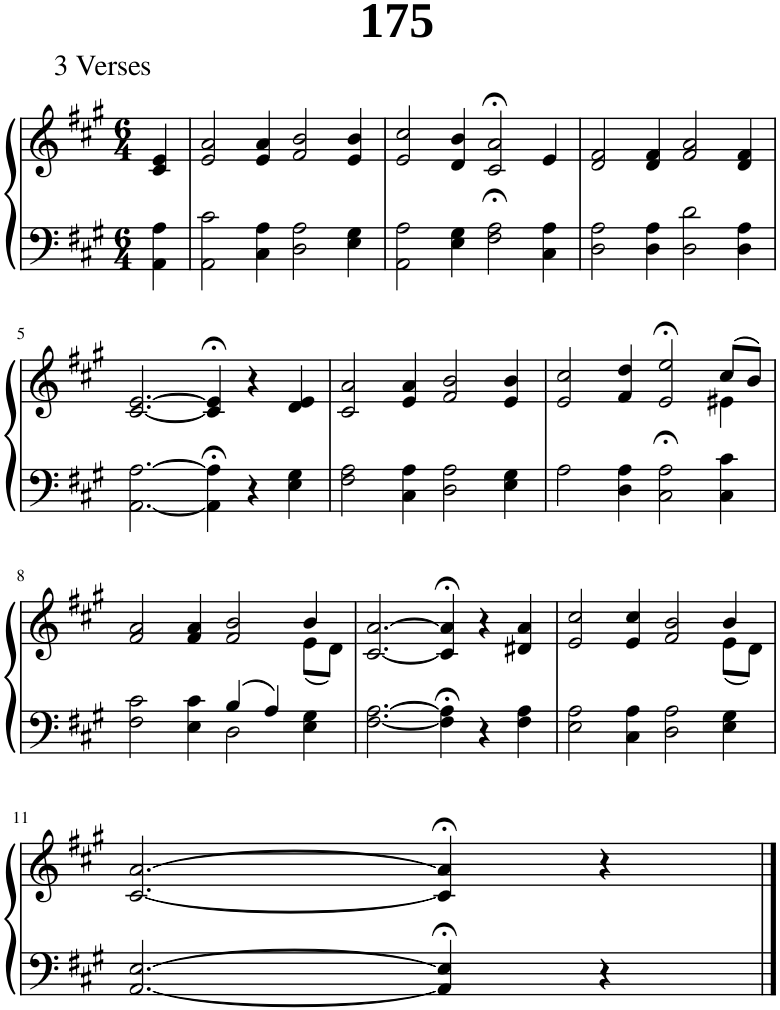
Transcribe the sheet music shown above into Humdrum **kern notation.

**kern	**kern
*part1	*part1
*staff2	*staff1
*I"Piano	*
*I'Pno.	*
*clefF4	*clefG2
*k[f#c#g#]	*k[f#c#g#]
*M6/4	*M6/4
=1	=1
4AA\ 4A\	4c#/ 4e/
=2	=2
2AA\ 2c#\	2e/ 2a/
4C#\ 4A\	4e/ 4a/
2D\ 2A\	2f#/ 2b/
4E\ 4G#\	4e/ 4b/
=3	=3
2AA\ 2A\	2e/ 2cc#/
4E\ 4G#\	4d/ 4b/
2F#\;< 2A\;<	2c#/;< 2a/;<
4C#\ 4A\	4e/
=4	=4
2D\ 2A\	2d/ 2f#/
4D\ 4A\	4d/ 4f#/
2D\ 2d\	2f#/ 2a/
4D\ 4A\	4d/ 4f#/
!!LO:LB:g=z
=5	=5
[2.AA\ [2.A\	[2.c#/ [2.e/
4AA\];< 4A\];<	4c#/];< 4e/];<
4r	4r
4E\ 4G#\	4d/ 4e/
=6	=6
2F#\ 2A\	2c#/ 2a/
4C#\ 4A\	4e/ 4a/
2D\ 2A\	2f#/ 2b/
4E\ 4G#\	4e/ 4b/
=7	=7
*	*^
2A\	2e/ 2cc#/	4ryy
*	*v	*v
4D\ 4A\	4f#/ 4dd/
2C#\;< 2A\;<	2e/;< 2ee/;<
*	*^
4C#\ 4c#\	(8cc#/L	4e#X\
.	8b/J)	.
!!LO:LB:g=z	!!
=8	=8	=8
*^	*	*
2ryy	2F#\ 2c#\	2f#/ 2a/	4ryy
*	*	*v	*v
4ryy	4E\ 4c#\	4f#/ 4a/
4B/	2D\	2f#/ 2b/
4A/	.	.
*	*	*^
4ryy	4E\ 4G#\	4b/	(8e\L
.	.	.	8d\J)
*v	*v	*	*
*	*v	*v
=9	=9
[2.F#\ [2.A\	[2.c#/ [2.a/
4F#\];< 4A\];<	4c#/];< 4a/];<
4r	4r
4F#\ 4A\	4d#X/ 4a/
=10	=10
*	*^
2E\ 2A\	2e/ 2cc#/	4ryy
*	*v	*v
4C#\ 4A\	4e/ 4cc#/
2D\ 2A\	2f#/ 2b/
*	*^
4E\ 4G#\	4b/	(8e\L
.	.	8d\J)
*	*v	*v
!!LO:LB:g=z
=11	=11
[2.AA/ [2.E/	[2.c#/ [2.a/
4AA/];< 4E/];<	4c#/];< 4a/];<
4r	4r
==	==
*-	*-
